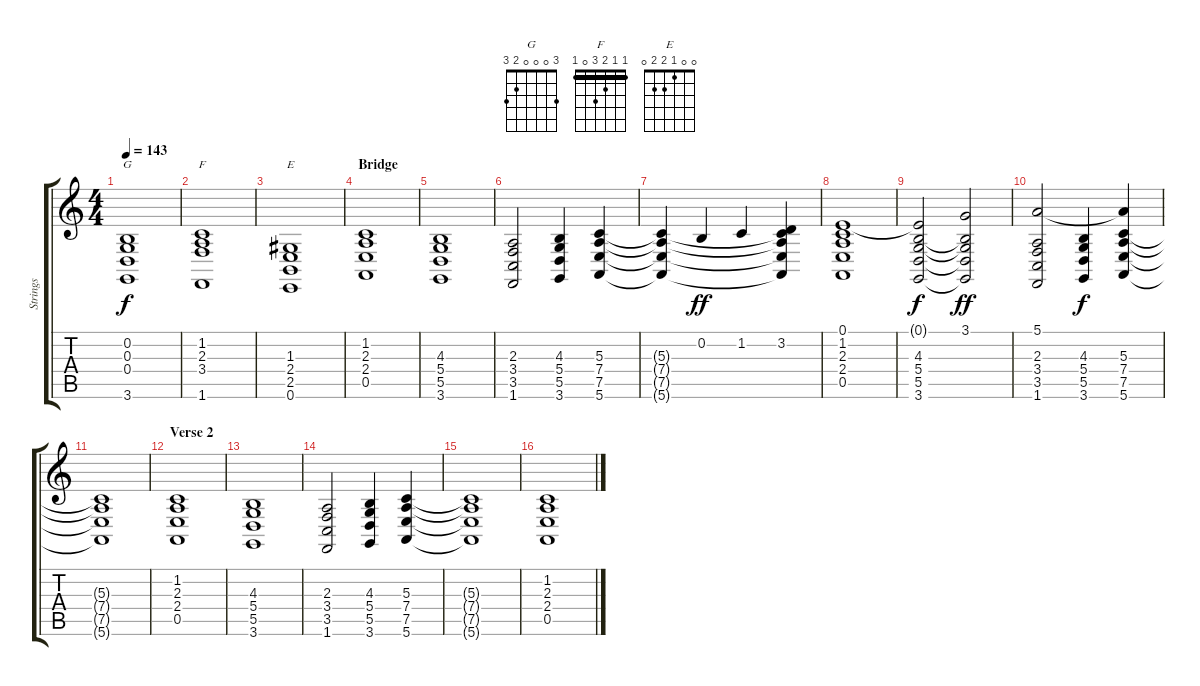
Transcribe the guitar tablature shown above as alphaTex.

\track ("Strings" "Strings") {instrument stringensemble1}
\staff {score tabs}
\tuning (E4 B3 G3 D3 A2 E2) {hide}
\chord ("G" 3 0 0 0 2 3)
\chord ("F" 1 1 2 3 0 1) {barre 1}
\chord ("E" 0 0 1 2 2 0)
\ts (4 4)
\tempo 143
\clef g2
\ks c
(0.2 0.3 0.4 3.6).1{ch "G" dy f} |
(1.2 2.3 3.4 1.6).1{ch "F"} |
(1.3 2.4 2.5 0.6).1{ch "E"} |
\section ("" "Bridge")
(1.2 2.3 2.4 0.5).1 |
(4.3 5.4 5.5 3.6).1 |
(2.3 3.4 3.5 1.6).2 (4.3 5.4 5.5 3.6).4 (5.3 7.4 7.5 5.6).4 |
(5.3{t} 7.4{t} 7.5{t} 5.6{t}).4 0.2.4{dy ff} 1.2.4 (3.2 5.3{t} 7.4{t} 7.5{t} 5.6{t}).4 |
(0.1 1.2 2.3 2.4 0.5).1 |
(0.1{t} 4.3 5.4 5.5 3.6).2{dy f} (3.1 4.3{t} 5.4{t} 5.5{t} 3.6{t}).2{dy ff} |
(5.1 2.3 3.4 3.5 1.6).2 (4.3 5.4 5.5 3.6).4{dy f} (5.1{t} 5.3 7.4 7.5 5.6).4 |
(5.3{t} 7.4{t} 7.5{t} 5.6{t}).1 |
\section ("" "Verse 2")
(1.2 2.3 2.4 0.5).1 |
(4.3 5.4 5.5 3.6).1 |
(2.3 3.4 3.5 1.6).2 (4.3 5.4 5.5 3.6).4 (5.3 7.4 7.5 5.6).4 |
(5.3{t} 7.4{t} 7.5{t} 5.6{t}).1 |
(1.2 2.3 2.4 0.5).1
